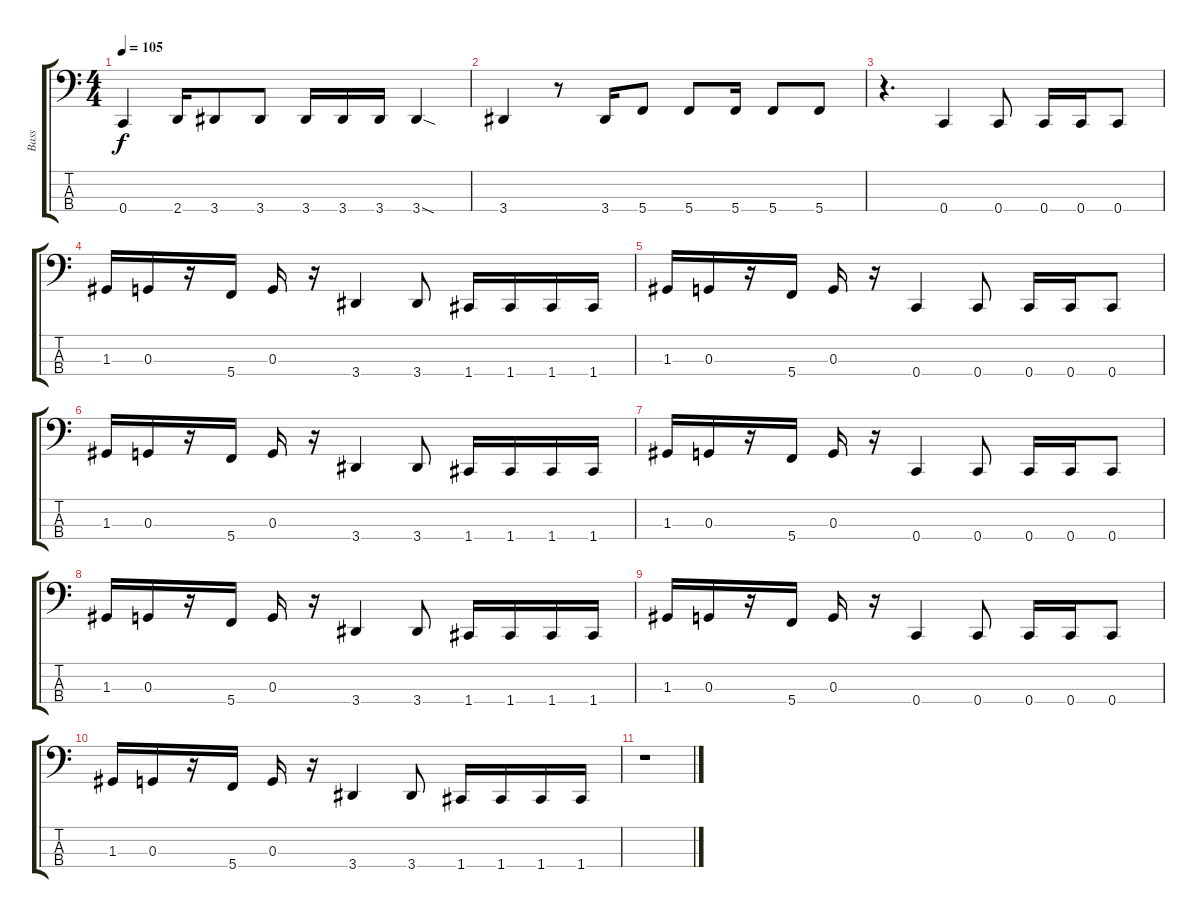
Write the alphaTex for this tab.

\track ("Bass" "Bass") {instrument electricbassfinger}
\staff {score tabs}
\tuning (F2 C2 G1 C1) {hide}
\ts (4 4)
\tempo 105
\clef f4
\ks c
0.4.4{dy f} 2.4.16 3.4.8 3.4.8 3.4.16 3.4.16 3.4.16 3.4{sod}.4 |
3.4.4 r.8 3.4.16 5.4.8 5.4.8 5.4.16 5.4.8 5.4.8 |
r.4{d} 0.4.4 0.4.8 0.4.16 0.4.16 0.4.8 |
1.3.16 0.3.16 r.16 5.4.16 0.3.16 r.16 3.4.4 3.4.8 1.4.16 1.4.16 1.4.16 1.4.16 |
1.3.16 0.3.16 r.16 5.4.16 0.3.16 r.16 0.4.4 0.4.8 0.4.16 0.4.16 0.4.8 |
1.3.16 0.3.16 r.16 5.4.16 0.3.16 r.16 3.4.4 3.4.8 1.4.16 1.4.16 1.4.16 1.4.16 |
1.3.16 0.3.16 r.16 5.4.16 0.3.16 r.16 0.4.4 0.4.8 0.4.16 0.4.16 0.4.8 |
1.3.16 0.3.16 r.16 5.4.16 0.3.16 r.16 3.4.4 3.4.8 1.4.16 1.4.16 1.4.16 1.4.16 |
1.3.16 0.3.16 r.16 5.4.16 0.3.16 r.16 0.4.4 0.4.8 0.4.16 0.4.16 0.4.8 |
1.3.16 0.3.16 r.16 5.4.16 0.3.16 r.16 3.4.4 3.4.8 1.4.16 1.4.16 1.4.16 1.4.16 |
r.1
